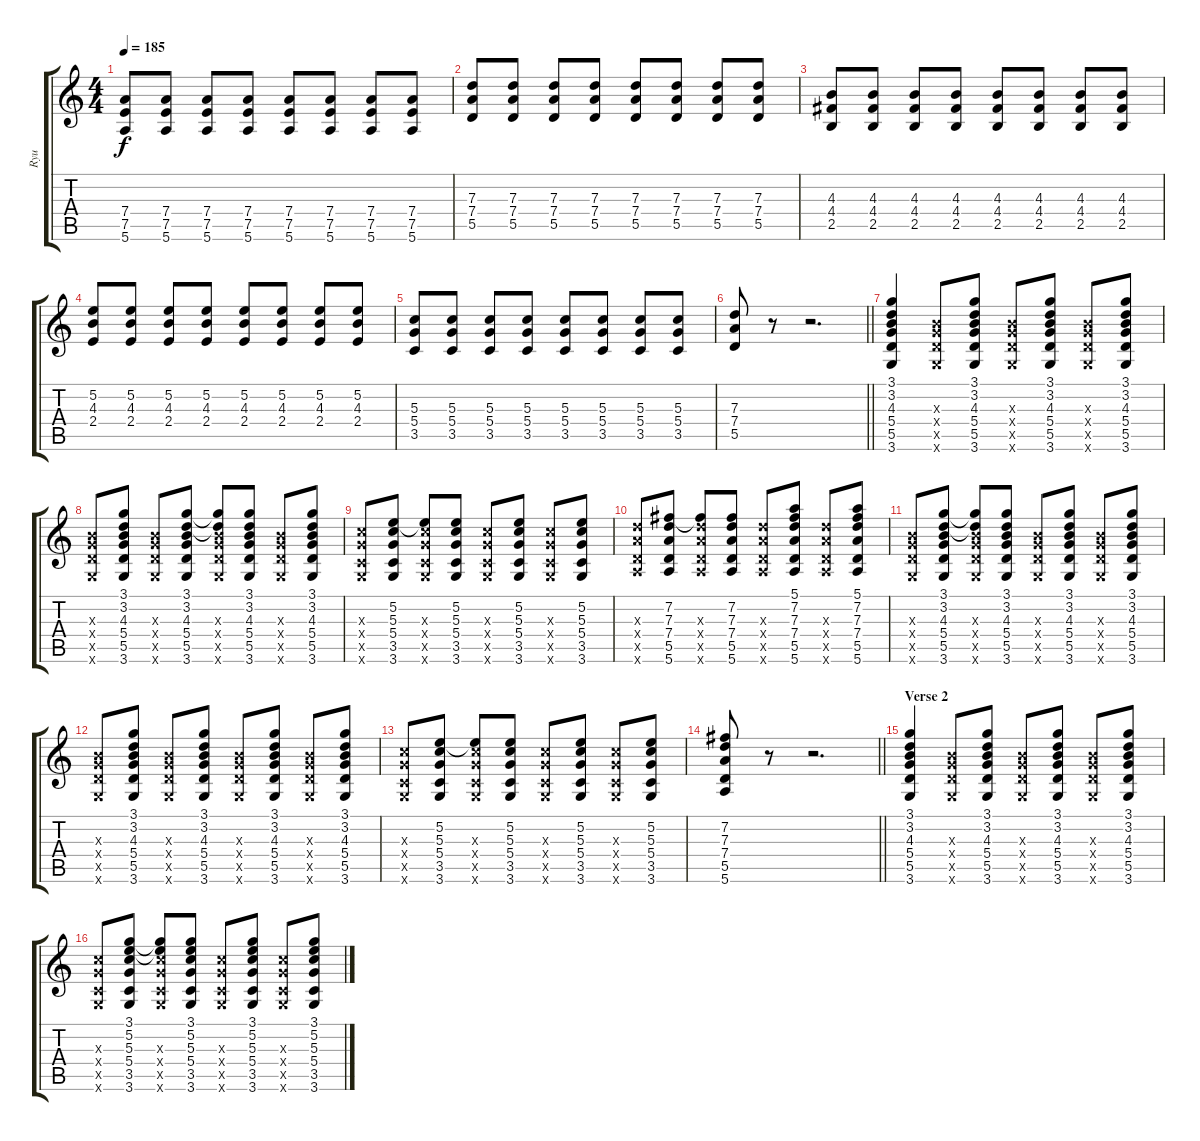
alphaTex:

\track ("Ryu" "Ryu") {instrument distortionguitar}
\staff {score tabs}
\tuning (E4 B3 G3 D3 A2 E2) {hide}
\ts (4 4)
\tempo 185
\clef g2
\ks c
(7.4 7.5 5.6).8{dy f} (7.4 7.5 5.6).8 (7.4 7.5 5.6).8 (7.4 7.5 5.6).8 (7.4 7.5 5.6).8 (7.4 7.5 5.6).8 (7.4 7.5 5.6).8 (7.4 7.5 5.6).8 |
(7.3 7.4 5.5).8 (7.3 7.4 5.5).8 (7.3 7.4 5.5).8 (7.3 7.4 5.5).8 (7.3 7.4 5.5).8 (7.3 7.4 5.5).8 (7.3 7.4 5.5).8 (7.3 7.4 5.5).8 |
(4.3 4.4 2.5).8 (4.3 4.4 2.5).8 (4.3 4.4 2.5).8 (4.3 4.4 2.5).8 (4.3 4.4 2.5).8 (4.3 4.4 2.5).8 (4.3 4.4 2.5).8 (4.3 4.4 2.5).8 |
(5.2 4.3 2.4).8 (5.2 4.3 2.4).8 (5.2 4.3 2.4).8 (5.2 4.3 2.4).8 (5.2 4.3 2.4).8 (5.2 4.3 2.4).8 (5.2 4.3 2.4).8 (5.2 4.3 2.4).8 |
(5.3 5.4 3.5).8 (5.3 5.4 3.5).8 (5.3 5.4 3.5).8 (5.3 5.4 3.5).8 (5.3 5.4 3.5).8 (5.3 5.4 3.5).8 (5.3 5.4 3.5).8 (5.3 5.4 3.5).8 |
\barLineRight lightlight
(7.3 7.4 5.5).8 r.8 r.2{d} |
\section ("" "")
(3.1 3.2 4.3 5.4 5.5 3.6).4{volume 10 instrument electricguitarjazz} (4.3{x} 5.4{x} 5.5{x} 3.6{x}).8 (3.1 3.2 4.3 5.4 5.5 3.6).8 (4.3{x} 5.4{x} 5.5{x} 3.6{x}).8 (3.1 3.2 4.3 5.4 5.5 3.6).8 (4.3{x} 5.4{x} 5.5{x} 3.6{x}).8 (3.1 3.2 4.3 5.4 5.5 3.6).8 |
(4.3{x} 5.4{x} 5.5{x} 3.6{x}).8 (3.1 3.2 4.3 5.4 5.5 3.6).8 (4.3{x} 5.4{x} 5.5{x} 3.6{x}).8 (3.1 3.2 4.3 5.4 5.5 3.6).8 (3.1{t} 3.2{t} 4.3{x} 5.4{x} 5.5{x} 3.6{x}).8 (3.1 3.2 4.3 5.4 5.5 3.6).8 (4.3{x} 5.4{x} 5.5{x} 3.6{x}).8 (3.1 3.2 4.3 5.4 5.5 3.6).8 |
(5.3{x} 5.4{x} 3.5{x} 3.6{x}).8 (5.2 5.3 5.4 3.5 3.6).8 (5.2{t} 5.3{x} 5.4{x} 3.5{x} 3.6{x}).8 (5.2 5.3 5.4 3.5 3.6).8 (5.3{x} 5.4{x} 3.5{x} 3.6{x}).8 (5.2 5.3 5.4 3.5 3.6).8 (5.3{x} 5.4{x} 3.5{x} 3.6{x}).8 (5.2 5.3 5.4 3.5 3.6).8 |
(7.3{x} 7.4{x} 5.5{x} 5.6{x}).8 (7.2 7.3 7.4 5.5 5.6).8 (7.2{t} 7.3{x} 7.4{x} 5.5{x} 5.6{x}).8 (7.2 7.3 7.4 5.5 5.6).8 (7.3{x} 7.4{x} 5.5{x} 5.6{x}).8 (5.1 7.2 7.3 7.4 5.5 5.6).8 (7.3{x} 7.4{x} 5.5{x} 5.6{x}).8 (5.1 7.2 7.3 7.4 5.5 5.6).8 |
(4.3{x} 5.4{x} 5.5{x} 3.6{x}).8 (3.1 3.2 4.3 5.4 5.5 3.6).8 (3.1{t} 3.2{t} 4.3{x} 5.4{x} 5.5{x} 3.6{x}).8 (3.1 3.2 4.3 5.4 5.5 3.6).8 (4.3{x} 5.4{x} 5.5{x} 3.6{x}).8 (3.1 3.2 4.3 5.4 5.5 3.6).8 (4.3{x} 5.4{x} 5.5{x} 3.6{x}).8 (3.1 3.2 4.3 5.4 5.5 3.6).8 |
(4.3{x} 5.4{x} 5.5{x} 3.6{x}).8 (3.1 3.2 4.3 5.4 5.5 3.6).8 (4.3{x} 5.4{x} 5.5{x} 3.6{x}).8 (3.1 3.2 4.3 5.4 5.5 3.6).8 (4.3{x} 5.4{x} 5.5{x} 3.6{x}).8 (3.1 3.2 4.3 5.4 5.5 3.6).8 (4.3{x} 5.4{x} 5.5{x} 3.6{x}).8 (3.1 3.2 4.3 5.4 5.5 3.6).8 |
(5.3{x} 5.4{x} 3.5{x} 3.6{x}).8 (5.2 5.3 5.4 3.5 3.6).8 (5.2{t} 5.3{x} 5.4{x} 3.5{x} 3.6{x}).8 (5.2 5.3 5.4 3.5 3.6).8 (5.3{x} 5.4{x} 3.5{x} 3.6{x}).8 (5.2 5.3 5.4 3.5 3.6).8 (5.3{x} 5.4{x} 3.5{x} 3.6{x}).8 (5.2 5.3 5.4 3.5 3.6).8 |
\barLineRight lightlight
(7.2 7.3 7.4 5.5 5.6).8 r.8 r.2{d} |
\section ("" "Verse 2")
(3.1 3.2 4.3 5.4 5.5 3.6).4{volume 10 instrument electricguitarjazz} (4.3{x} 5.4{x} 5.5{x} 3.6{x}).8 (3.1 3.2 4.3 5.4 5.5 3.6).8 (4.3{x} 5.4{x} 5.5{x} 3.6{x}).8 (3.1 3.2 4.3 5.4 5.5 3.6).8 (4.3{x} 5.4{x} 5.5{x} 3.6{x}).8 (3.1 3.2 4.3 5.4 5.5 3.6).8 |
(5.3{x} 5.4{x} 3.5{x} 3.6{x}).8 (3.1 5.2 5.3 5.4 3.5 3.6).8 (3.1{t} 5.2{t} 5.3{x} 5.4{x} 3.5{x} 3.6{x}).8 (3.1 5.2 5.3 5.4 3.5 3.6).8 (5.3{x} 5.4{x} 3.5{x} 3.6{x}).8 (3.1 5.2 5.3 5.4 3.5 3.6).8 (5.3{x} 5.4{x} 3.5{x} 3.6{x}).8 (3.1 5.2 5.3 5.4 3.5 3.6).8
